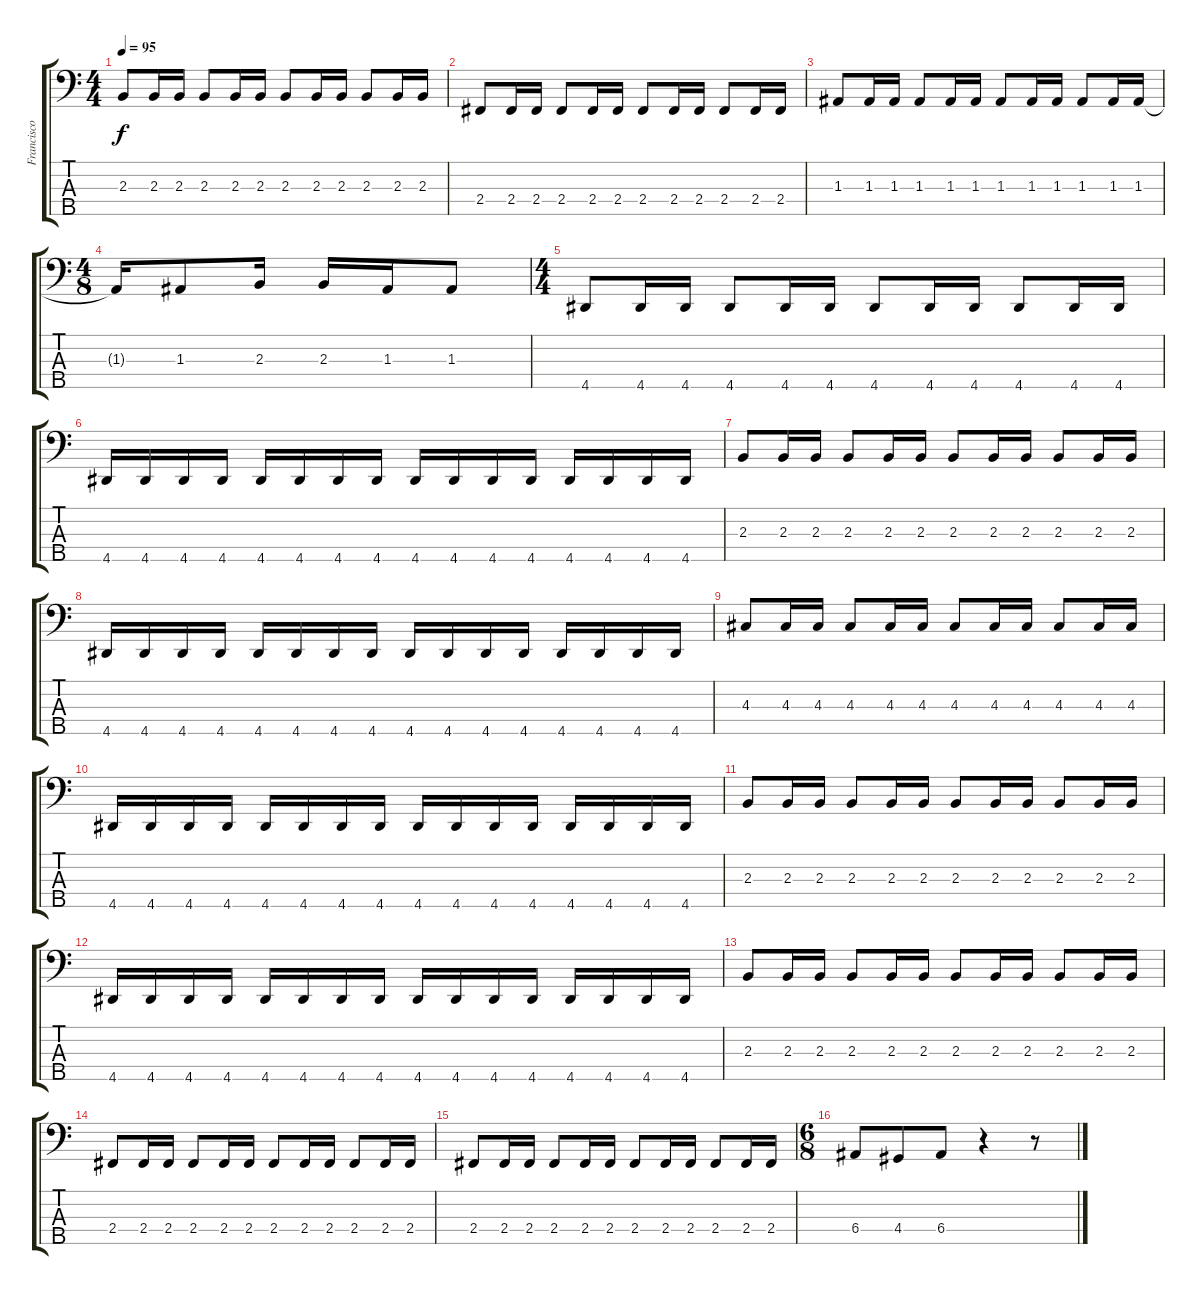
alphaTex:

\track ("Francisco Fidalgo (Bajo)" "Francisco ") {instrument electricbassfinger}
\staff {score tabs}
\tuning (G2 D2 A1 E1 B0) {hide}
\ts (4 4)
\tempo 95
\clef f4
\ks c
2.3.8{dy f} 2.3.16 2.3.16 2.3.8 2.3.16 2.3.16 2.3.8 2.3.16 2.3.16 2.3.8 2.3.16 2.3.16 |
2.4.8 2.4.16 2.4.16 2.4.8 2.4.16 2.4.16 2.4.8 2.4.16 2.4.16 2.4.8 2.4.16 2.4.16 |
1.3.8 1.3.16 1.3.16 1.3.8 1.3.16 1.3.16 1.3.8 1.3.16 1.3.16 1.3.8 1.3.16 1.3.16 |
\ts (4 8)
1.3{t}.16 1.3.8 2.3.16 2.3.16 1.3.16 1.3.8 |
\ts (4 4)
4.5.8 4.5.16 4.5.16 4.5.8 4.5.16 4.5.16 4.5.8 4.5.16 4.5.16 4.5.8 4.5.16 4.5.16 |
4.5.16 4.5.16 4.5.16 4.5.16 4.5.16 4.5.16 4.5.16 4.5.16 4.5.16 4.5.16 4.5.16 4.5.16 4.5.16 4.5.16 4.5.16 4.5.16 |
2.3.8 2.3.16 2.3.16 2.3.8 2.3.16 2.3.16 2.3.8 2.3.16 2.3.16 2.3.8 2.3.16 2.3.16 |
4.5.16 4.5.16 4.5.16 4.5.16 4.5.16 4.5.16 4.5.16 4.5.16 4.5.16 4.5.16 4.5.16 4.5.16 4.5.16 4.5.16 4.5.16 4.5.16 |
4.3.8 4.3.16 4.3.16 4.3.8 4.3.16 4.3.16 4.3.8 4.3.16 4.3.16 4.3.8 4.3.16 4.3.16 |
4.5.16 4.5.16 4.5.16 4.5.16 4.5.16 4.5.16 4.5.16 4.5.16 4.5.16 4.5.16 4.5.16 4.5.16 4.5.16 4.5.16 4.5.16 4.5.16 |
2.3.8 2.3.16 2.3.16 2.3.8 2.3.16 2.3.16 2.3.8 2.3.16 2.3.16 2.3.8 2.3.16 2.3.16 |
4.5.16 4.5.16 4.5.16 4.5.16 4.5.16 4.5.16 4.5.16 4.5.16 4.5.16 4.5.16 4.5.16 4.5.16 4.5.16 4.5.16 4.5.16 4.5.16 |
2.3.8 2.3.16 2.3.16 2.3.8 2.3.16 2.3.16 2.3.8 2.3.16 2.3.16 2.3.8 2.3.16 2.3.16 |
2.4.8 2.4.16 2.4.16 2.4.8 2.4.16 2.4.16 2.4.8 2.4.16 2.4.16 2.4.8 2.4.16 2.4.16 |
2.4.8 2.4.16 2.4.16 2.4.8 2.4.16 2.4.16 2.4.8 2.4.16 2.4.16 2.4.8 2.4.16 2.4.16 |
\ts (6 8)
6.4.8 4.4.8 6.4.8 r.4 r.8
